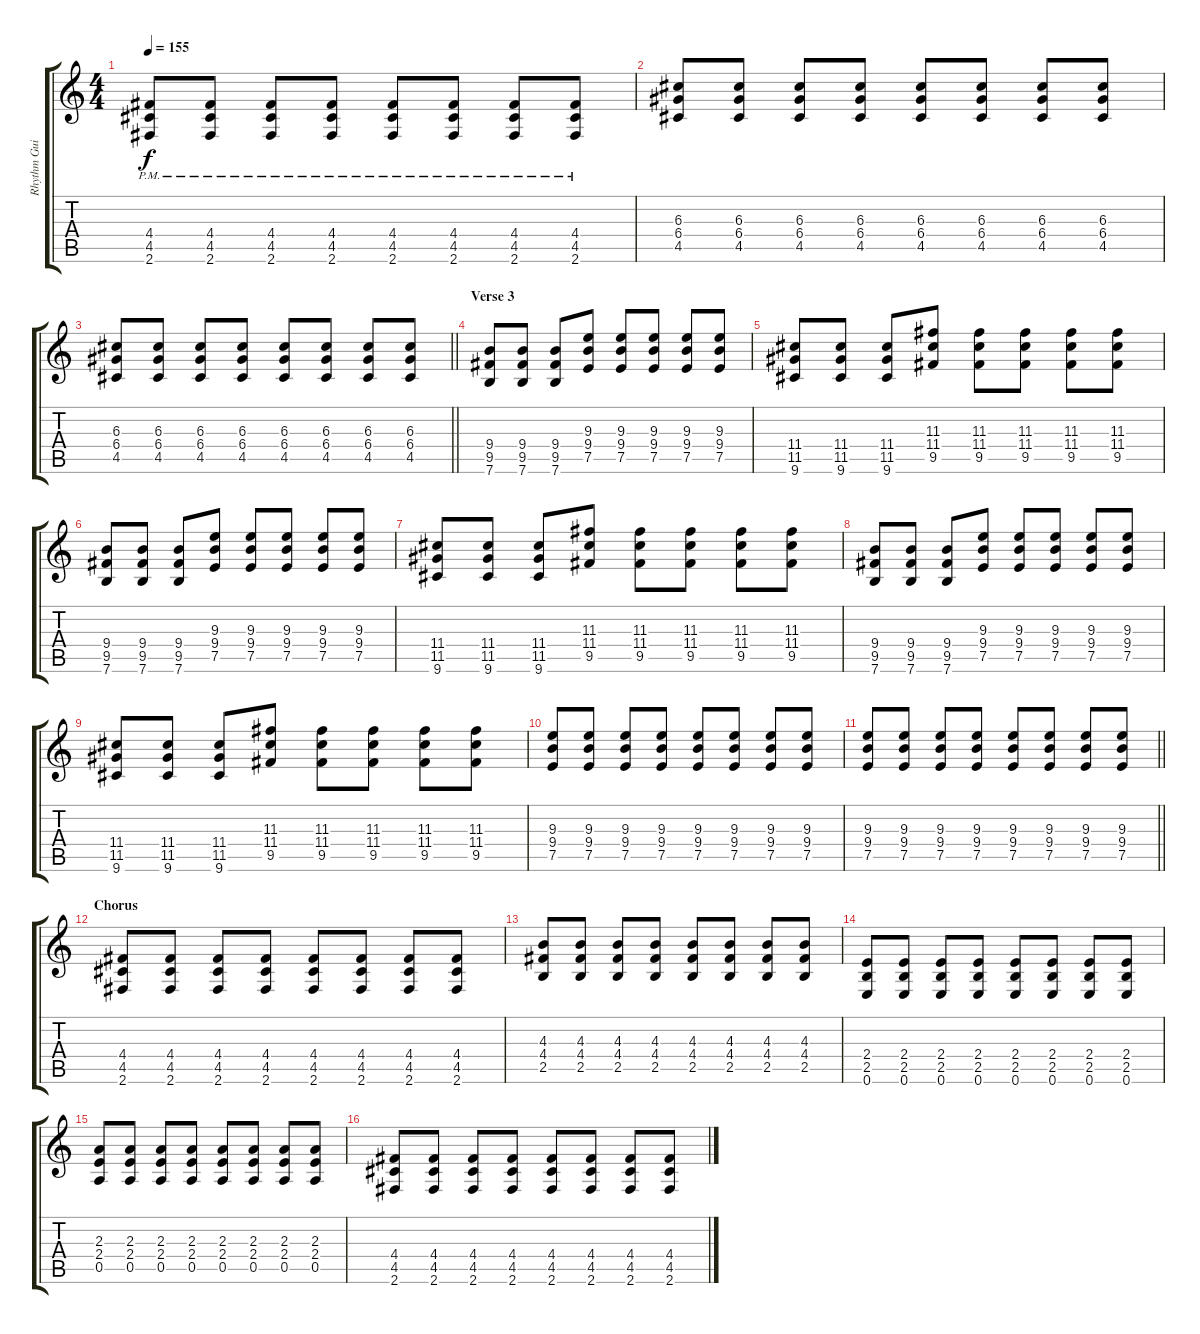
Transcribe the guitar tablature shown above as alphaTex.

\track ("Rhythm Guitar" "Rhythm Gui") {instrument distortionguitar}
\staff {score tabs}
\tuning (E4 B3 G3 D3 A2 E2) {hide}
\ts (4 4)
\tempo 155
\clef g2
\ks c
(4.4 4.5{pm} 2.6{pm}).8{dy f} (4.4 4.5{pm} 2.6{pm}).8 (4.4 4.5{pm} 2.6{pm}).8 (4.4 4.5{pm} 2.6{pm}).8 (4.4 4.5{pm} 2.6{pm}).8 (4.4 4.5{pm} 2.6{pm}).8 (4.4 4.5{pm} 2.6{pm}).8 (4.4 4.5{pm} 2.6{pm}).8 |
(6.3 6.4 4.5).8 (6.3 6.4 4.5).8 (6.3 6.4 4.5).8 (6.3 6.4 4.5).8 (6.3 6.4 4.5).8 (6.3 6.4 4.5).8 (6.3 6.4 4.5).8 (6.3 6.4 4.5).8 |
\barLineRight lightlight
(6.3 6.4 4.5).8 (6.3 6.4 4.5).8 (6.3 6.4 4.5).8 (6.3 6.4 4.5).8 (6.3 6.4 4.5).8 (6.3 6.4 4.5).8 (6.3 6.4 4.5).8 (6.3 6.4 4.5).8 |
\section ("" "Verse 3")
(9.4 9.5 7.6).8 (9.4 9.5 7.6).8 (9.4 9.5 7.6).8 (9.3 9.4 7.5).8 (9.3 9.4 7.5).8 (9.3 9.4 7.5).8 (9.3 9.4 7.5).8 (9.3 9.4 7.5).8 |
(11.4 11.5 9.6).8 (11.4 11.5 9.6).8 (11.4 11.5 9.6).8 (11.3 11.4 9.5).8 (11.3 11.4 9.5).8 (11.3 11.4 9.5).8 (11.3 11.4 9.5).8 (11.3 11.4 9.5).8 |
(9.4 9.5 7.6).8 (9.4 9.5 7.6).8 (9.4 9.5 7.6).8 (9.3 9.4 7.5).8 (9.3 9.4 7.5).8 (9.3 9.4 7.5).8 (9.3 9.4 7.5).8 (9.3 9.4 7.5).8 |
(11.4 11.5 9.6).8 (11.4 11.5 9.6).8 (11.4 11.5 9.6).8 (11.3 11.4 9.5).8 (11.3 11.4 9.5).8 (11.3 11.4 9.5).8 (11.3 11.4 9.5).8 (11.3 11.4 9.5).8 |
(9.4 9.5 7.6).8 (9.4 9.5 7.6).8 (9.4 9.5 7.6).8 (9.3 9.4 7.5).8 (9.3 9.4 7.5).8 (9.3 9.4 7.5).8 (9.3 9.4 7.5).8 (9.3 9.4 7.5).8 |
(11.4 11.5 9.6).8 (11.4 11.5 9.6).8 (11.4 11.5 9.6).8 (11.3 11.4 9.5).8 (11.3 11.4 9.5).8 (11.3 11.4 9.5).8 (11.3 11.4 9.5).8 (11.3 11.4 9.5).8 |
(9.3 9.4 7.5).8 (9.3 9.4 7.5).8 (9.3 9.4 7.5).8 (9.3 9.4 7.5).8 (9.3 9.4 7.5).8 (9.3 9.4 7.5).8 (9.3 9.4 7.5).8 (9.3 9.4 7.5).8 |
\barLineRight lightlight
(9.3 9.4 7.5).8 (9.3 9.4 7.5).8 (9.3 9.4 7.5).8 (9.3 9.4 7.5).8 (9.3 9.4 7.5).8 (9.3 9.4 7.5).8 (9.3 9.4 7.5).8 (9.3 9.4 7.5).8 |
\section ("" "Chorus")
(4.4 4.5 2.6).8 (4.4 4.5 2.6).8 (4.4 4.5 2.6).8 (4.4 4.5 2.6).8 (4.4 4.5 2.6).8 (4.4 4.5 2.6).8 (4.4 4.5 2.6).8 (4.4 4.5 2.6).8 |
(4.3 4.4 2.5).8 (4.3 4.4 2.5).8 (4.3 4.4 2.5).8 (4.3 4.4 2.5).8 (4.3 4.4 2.5).8 (4.3 4.4 2.5).8 (4.3 4.4 2.5).8 (4.3 4.4 2.5).8 |
(2.4 2.5 0.6).8 (2.4 2.5 0.6).8 (2.4 2.5 0.6).8 (2.4 2.5 0.6).8 (2.4 2.5 0.6).8 (2.4 2.5 0.6).8 (2.4 2.5 0.6).8 (2.4 2.5 0.6).8 |
(2.3 2.4 0.5).8 (2.3 2.4 0.5).8 (2.3 2.4 0.5).8 (2.3 2.4 0.5).8 (2.3 2.4 0.5).8 (2.3 2.4 0.5).8 (2.3 2.4 0.5).8 (2.3 2.4 0.5).8 |
(4.4 4.5 2.6).8 (4.4 4.5 2.6).8 (4.4 4.5 2.6).8 (4.4 4.5 2.6).8 (4.4 4.5 2.6).8 (4.4 4.5 2.6).8 (4.4 4.5 2.6).8 (4.4 4.5 2.6).8
